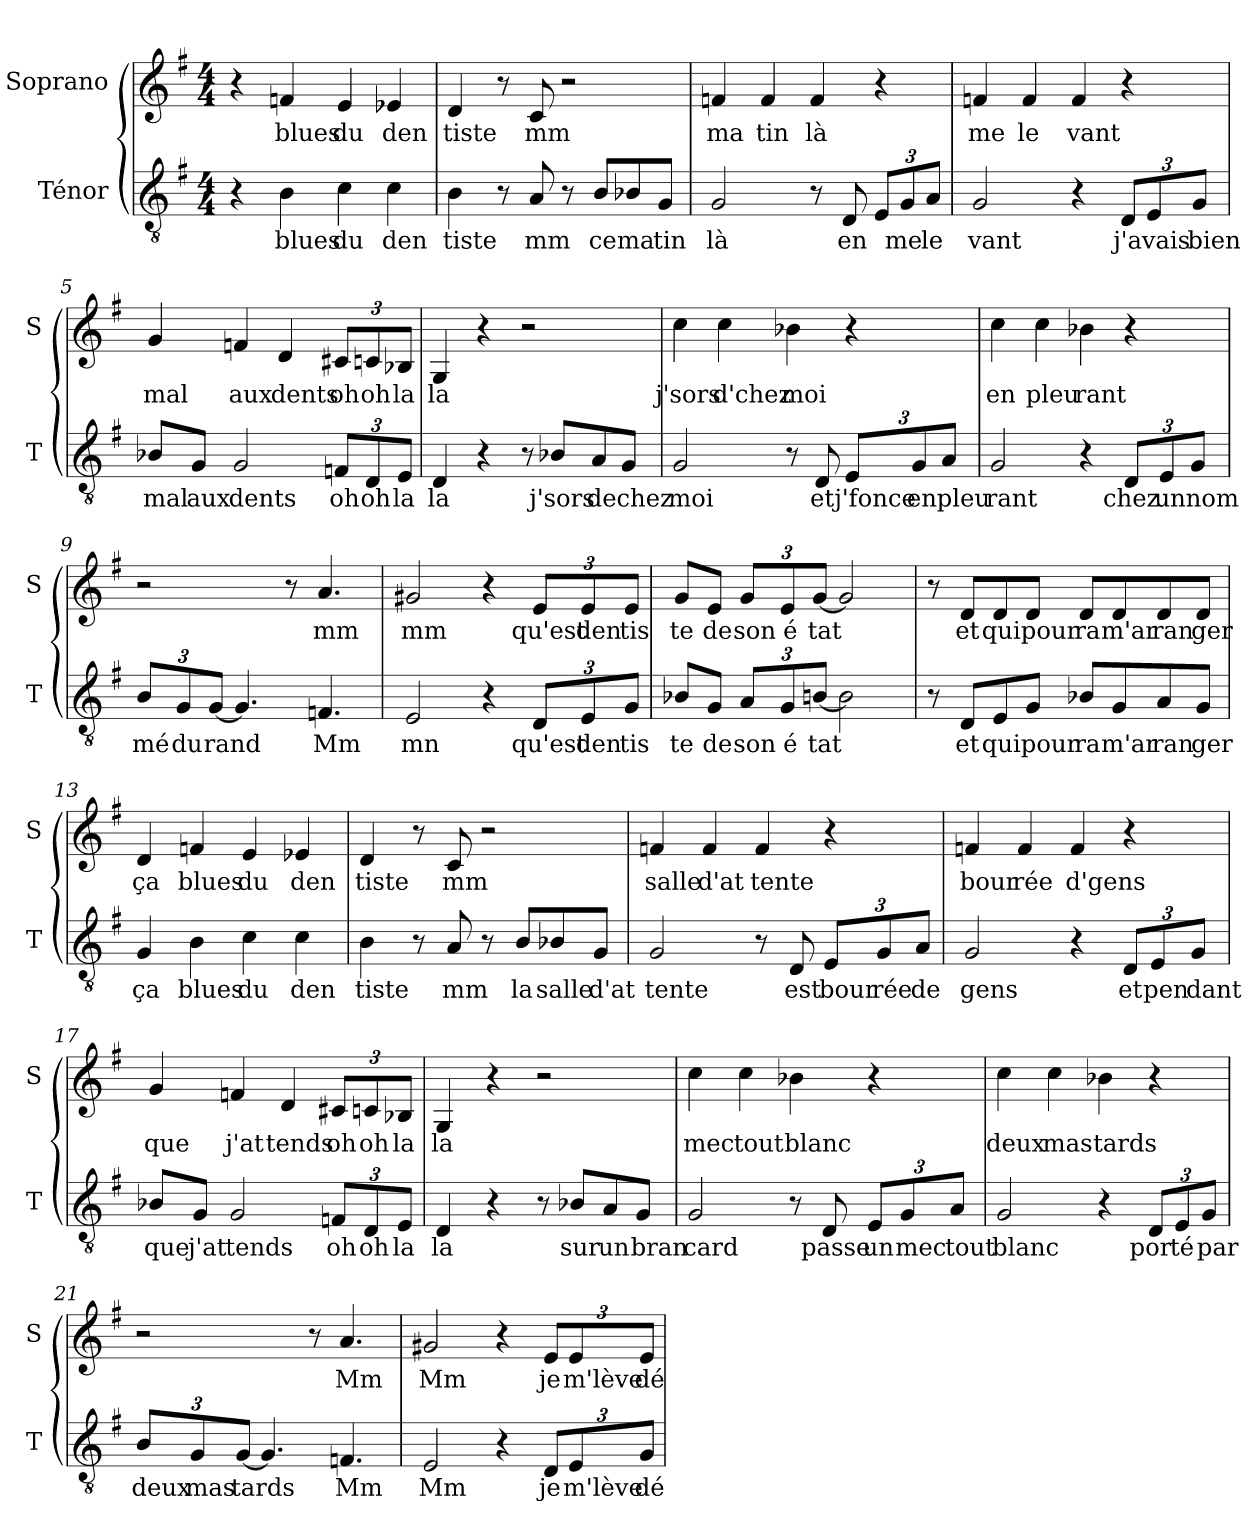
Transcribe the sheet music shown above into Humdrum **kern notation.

**kern	**text	**kern	**text
*part2	*part2	*part1	*part1
*staff2	*staff2	*staff1	*staff1
*I"Ténor	*	*I"Soprano	*
*I'T	*	*I'S	*
*clefGv2	*	*clefG2	*
*k[f#]	*	*k[f#]	*
*G:	*	*G:	*
*M4/4	*	*M4/4	*
=1	=1	=1	=1
4r	.	4r	.
!	!LO:LY:b	!	!LO:LY:b
4B\	blues	4fn/	blues
!	!LO:LY:b	!	!LO:LY:b
4c\	du	4e/	du
!	!LO:LY:b	!	!LO:LY:b
4c\	den	4e-X/	den
=2	=2	=2	=2
!	!LO:LY:b	!	!LO:LY:b
4B\	tiste	4d/	tiste
8r	.	8r	.
!	!LO:LY:b	!	!LO:LY:b
8A/	mm	8c/	mm
8r	.	2r	.
!	!LO:LY:b	!	!
8B/L	ce	.	.
!	!LO:LY:b	!	!
8B-X/	ma	.	.
!	!LO:LY:b	!	!
8G/J	tin	.	.
=3	=3	=3	=3
!	!LO:LY:b	!	!LO:LY:b
2G/	là	4fn/	ma
!	!	!	!LO:LY:b
.	.	4f/	tin
!	!	!	!LO:LY:b
8r	.	4f/	là
!	!LO:LY:b	!	!
8D/	en	.	.
12E/L	.	4r	.
!	!LO:LY:b	!	!
12G/	me	.	.
!	!LO:LY:b	!	!
12A/J	le	.	.
=4	=4	=4	=4
!	!LO:LY:b	!	!LO:LY:b
2G/	vant	4fn/	me
!	!	!	!LO:LY:b
.	.	4f/	le
!	!	!	!LO:LY:b
4r	.	4f/	vant
!	!LO:LY:b	!	!
12D/L	j'a	4r	.
!	!LO:LY:b	!	!
12E/	vais	.	.
!	!LO:LY:b	!	!
12G/J	bien	.	.
!!LO:LB:g=z
=5	=5	=5	=5
!	!LO:LY:b	!	!LO:LY:b
8B-X/L	mal	4g/	mal
!	!LO:LY:b	!	!
8G/J	aux	.	.
!	!LO:LY:b	!	!LO:LY:b
2G/	dents	4fn/	aux
!	!	!	!LO:LY:b
.	.	4d/	dents
!	!LO:LY:b	!	!LO:LY:b
12Fn/L	oh	12c#X/L	oh
!	!LO:LY:b	!	!LO:LY:b
12D/	oh	12cn/	oh
!	!LO:LY:b	!	!LO:LY:b
12E/J	la	12B-X/J	la
=6	=6	=6	=6
!	!LO:LY:b	!	!LO:LY:b
4D/	la	4G/	la
4r	.	4r	.
8r	.	2r	.
!	!LO:LY:b	!	!
8B-X/L	j'sors	.	.
!	!LO:LY:b	!	!
8A/	de	.	.
!	!LO:LY:b	!	!
8G/J	chez	.	.
=7	=7	=7	=7
!	!LO:LY:b	!	!LO:LY:b
2G/	moi	4cc\	j'sors
!	!	!	!LO:LY:b
.	.	4cc\	d'chez
!	!	!	!LO:LY:b
8r	.	4b-X\	moi
!	!LO:LY:b	!	!
8D/	et	.	.
!	!LO:LY:b	!	!
12E/L	j'fonce	4r	.
!	!LO:LY:b	!	!
12G/	en	.	.
!	!LO:LY:b	!	!
12A/J	pleu	.	.
!!LO:LB:g=z
=8	=8	=8	=8
!	!LO:LY:b	!	!LO:LY:b
2G/	rant	4cc\	en
!	!	!	!LO:LY:b
.	.	4cc\	pleu
!	!	!	!LO:LY:b
4r	.	4b-X\	rant
!	!LO:LY:b	!	!
12D/L	chez	4r	.
!	!LO:LY:b	!	!
12E/	un	.	.
!	!LO:LY:b	!	!
12G/J	nom	.	.
=9	=9	=9	=9
!	!LO:LY:b	!	!
12B/L	mé	2r	.
!	!LO:LY:b	!	!
12G/	du	.	.
!	!LO:LY:b	!	!
[12G/J	rand	.	.
4.G/]	.	.	.
.	.	8r	.
!	!LO:LY:b	!	!LO:LY:b
4.Fn/	Mm	4.a/	mm
=10	=10	=10	=10
!	!LO:LY:b	!	!LO:LY:b
2E/	mn	2g#X/	mm
4r	.	4r	.
!	!LO:LY:b	!	!LO:LY:b
12D/L	qu'est	12e/L	qu'est
!	!LO:LY:b	!	!LO:LY:b
12E/	den	12e/	den
!	!LO:LY:b	!	!LO:LY:b
12G/J	tis	12e/J	tis
=11	=11	=11	=11
!	!LO:LY:b	!	!LO:LY:b
8B-X/L	te	8g/L	te
!	!LO:LY:b	!	!LO:LY:b
8G/J	de	8e/J	de
!	!LO:LY:b	!	!LO:LY:b
12A/L	son	12g/L	son
!	!LO:LY:b	!	!LO:LY:b
12G/	é	12e/	é
!	!LO:LY:b	!	!LO:LY:b
[12Bn/J	tat	[12g/J	tat
2B\]	.	2g/]	.
!!LO:LB:g=z
=12	=12	=12	=12
8r	.	8r	.
!	!LO:LY:b	!	!LO:LY:b
8D/L	et	8d/L	et
!	!LO:LY:b	!	!LO:LY:b
8E/	qui	8d/	qui
!	!LO:LY:b	!	!LO:LY:b
8G/J	pour	8d/J	pour
!	!LO:LY:b	!	!LO:LY:b
8B-X/L	ra	8d/L	ra
!	!LO:LY:b	!	!LO:LY:b
8G/	m'ar	8d/	m'ar
!	!LO:LY:b	!	!LO:LY:b
8A/	ran	8d/	ran
!	!LO:LY:b	!	!LO:LY:b
8G/J	ger	8d/J	ger
=13	=13	=13	=13
!	!LO:LY:b	!	!LO:LY:b
4G/	ça	4d/	ça
!	!LO:LY:b	!	!LO:LY:b
4B\	blues	4fn/	blues
!	!LO:LY:b	!	!LO:LY:b
4c\	du	4e/	du
!	!LO:LY:b	!	!LO:LY:b
4c\	den	4e-X/	den
=14	=14	=14	=14
!	!LO:LY:b	!	!LO:LY:b
4B\	tiste	4d/	tiste
8r	.	8r	.
!	!LO:LY:b	!	!LO:LY:b
8A/	mm	8c/	mm
8r	.	2r	.
!	!LO:LY:b	!	!
8B/L	la	.	.
!	!LO:LY:b	!	!
8B-X/	salle	.	.
!	!LO:LY:b	!	!
8G/J	d'at	.	.
!!LO:LB:g=z
=15	=15	=15	=15
!	!LO:LY:b	!	!LO:LY:b
2G/	tente	4fn/	salle
!	!	!	!LO:LY:b
.	.	4f/	d'at
!	!	!	!LO:LY:b
8r	.	4f/	tente
!	!LO:LY:b	!	!
8D/	est	.	.
!	!LO:LY:b	!	!
12E/L	bour	4r	.
!	!LO:LY:b	!	!
12G/	rée	.	.
!	!LO:LY:b	!	!
12A/J	de	.	.
=16	=16	=16	=16
!	!LO:LY:b	!	!LO:LY:b
2G/	gens	4fn/	bour
!	!	!	!LO:LY:b
.	.	4f/	rée
!	!	!	!LO:LY:b
4r	.	4f/	d'gens
!	!LO:LY:b	!	!
12D/L	et	4r	.
!	!LO:LY:b	!	!
12E/	pen	.	.
!	!LO:LY:b	!	!
12G/J	dant	.	.
=17	=17	=17	=17
!	!LO:LY:b	!	!LO:LY:b
8B-X/L	que	4g/	que
!	!LO:LY:b	!	!
8G/J	j'at	.	.
!	!LO:LY:b	!	!LO:LY:b
2G/	tends	4fn/	j'at
!	!	!	!LO:LY:b
.	.	4d/	tends
!	!LO:LY:b	!	!LO:LY:b
12Fn/L	oh	12c#X/L	oh
!	!LO:LY:b	!	!LO:LY:b
12D/	oh	12cn/	oh
!	!LO:LY:b	!	!LO:LY:b
12E/J	la	12B-X/J	la
!!LO:LB:g=z
=18	=18	=18	=18
!	!LO:LY:b	!	!LO:LY:b
4D/	la	4G/	la
4r	.	4r	.
8r	.	2r	.
!	!LO:LY:b	!	!
8B-X/L	sur	.	.
!	!LO:LY:b	!	!
8A/	un	.	.
!	!LO:LY:b	!	!
8G/J	bran	.	.
=19	=19	=19	=19
!	!LO:LY:b	!	!LO:LY:b
2G/	card	4cc\	mec
!	!	!	!LO:LY:b
.	.	4cc\	tout
!	!	!	!LO:LY:b
8r	.	4b-X\	blanc
!	!LO:LY:b	!	!
8D/	passe	.	.
!	!LO:LY:b	!	!
12E/L	un	4r	.
!	!LO:LY:b	!	!
12G/	mec	.	.
!	!LO:LY:b	!	!
12A/J	tout	.	.
=20	=20	=20	=20
!	!LO:LY:b	!	!LO:LY:b
2G/	blanc	4cc\	deux
!	!	!	!LO:LY:b
.	.	4cc\	mas
!	!	!	!LO:LY:b
4r	.	4b-X\	tards
!	!LO:LY:b	!	!
12D/L	por	4r	.
!	!LO:LY:b	!	!
12E/	té	.	.
!	!LO:LY:b	!	!
12G/J	par	.	.
!!LO:PB:g=z
=21	=21	=21	=21
!	!LO:LY:b	!	!
12B/L	deux	2r	.
!	!LO:LY:b	!	!
12G/	mas	.	.
!	!LO:LY:b	!	!
[12G/J	tards	.	.
4.G/]	.	.	.
.	.	8r	.
!	!LO:LY:b	!	!LO:LY:b
4.Fn/	Mm	4.a/	Mm
=22	=22	=22	=22
!	!LO:LY:b	!	!LO:LY:b
2E/	Mm	2g#X/	Mm
4r	.	4r	.
!	!LO:LY:b	!	!LO:LY:b
12D/L	je	12e/L	je
!	!LO:LY:b	!	!LO:LY:b
12E/	m'lève	12e/	m'lève
!	!LO:LY:b	!	!LO:LY:b
12G/J	dé	12e/J	dé
=	=	=	=
*-	*-	*-	*-
